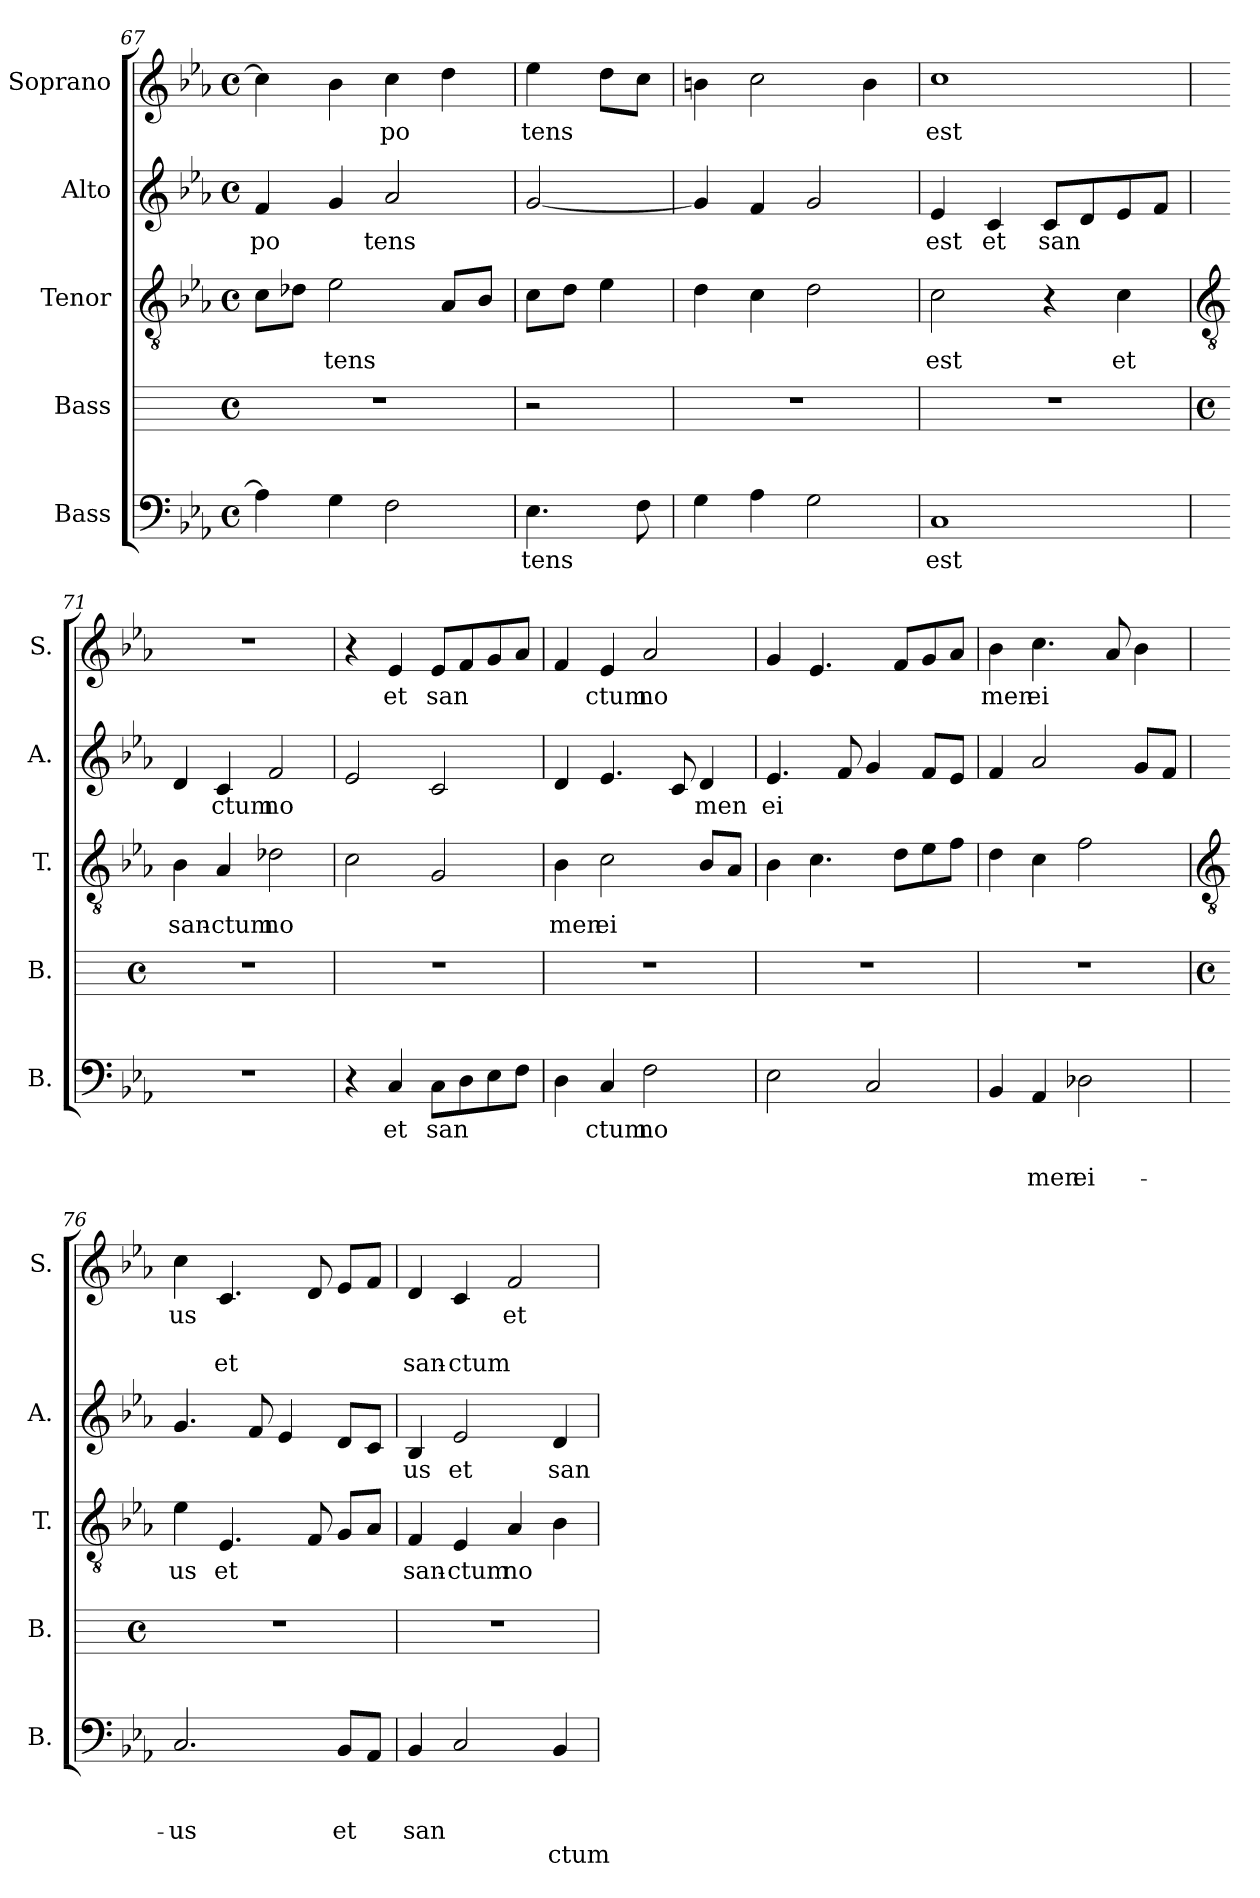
**kern	**text	**text	**text	**text	**kern	**kern	**text	**kern	**text	**kern	**text	**text	**text
*part5	*part5	*part5	*part5	*part5	*part4	*part3	*part3	*part2	*part2	*part1	*part1	*part1	*part1
*staff5	*staff5	*staff5	*staff5	*staff5	*staff4	*staff3	*staff3	*staff2	*staff2	*staff1	*staff1	*staff1	*staff1
*I"Bass	*	*	*	*	*I"Bass	*I"Tenor	*	*I"Alto	*	*I"Soprano	*	*	*
*I'B.	*	*	*	*	*I'B.	*I'T.	*	*I'A.	*	*I'S.	*	*	*
*clefF4	*	*	*	*	*	*clefGv2	*	*clefG2	*	*clefG2	*	*	*
*k[b-e-a-]	*	*	*	*	*	*k[b-e-a-]	*	*k[b-e-a-]	*	*k[b-e-a-]	*	*	*
*E-:	*	*	*	*	*	*E-:	*	*E-:	*	*E-:	*	*	*
*M4/4	*	*	*	*	*M4/4	*M4/4	*	*M4/4	*	*M4/4	*	*	*
*met(c)	*	*	*	*	*met(c)	*met(c)	*	*met(c)	*	*met(c)	*	*	*
=67	=67	=67	=67	=67	=67	=67	=67	=67	=67	=67	=67	=67	=67
!	!	!	!	!	!	!	!	!	!LO:LY:b	!	!	!	!
4A-]	.	.	.	.	1r	8cL	.	4f	po	4cc]	.	.	.
.	.	.	.	.	.	8d-J	.	.	.	.	.	.	.
!	!	!	!	!	!	!	!LO:LY:b	!	!	!	!	!	!
4G	.	.	.	.	.	2e-	tens	4g	.	4b-	.	.	.
!	!	!	!	!	!	!	!	!	!LO:LY:b	!	!LO:LY:b	!	!
2F	.	.	.	.	.	.	.	2a-	tens	4cc	po	.	.
.	.	.	.	.	.	8A-L	.	.	.	4dd	.	.	.
.	.	.	.	.	.	8B-J	.	.	.	.	.	.	.
=68	=68	=68	=68	=68	=68	=68	=68	=68	=68	=68	=68	=68	=68
!	!LO:LY:b	!	!	!	!	!	!	!	!	!	!LO:LY:b	!	!
4.E-	tens	.	.	.	2r	8cL	.	[2g	.	4ee-	tens	.	.
.	.	.	.	.	.	8dJ	.	.	.	.	.	.	.
.	.	.	.	.	.	4e-	.	.	.	8ddL	.	.	.
8F	.	.	.	.	.	.	.	.	.	8ccJ	.	.	.
=69	=69	=69	=69	=69	=69	=69	=69	=69	=69	=69	=69	=69	=69
4G	.	.	.	.	1r	4d	.	4g]	.	4b	.	.	.
4A-	.	.	.	.	.	4c	.	4f	.	2cc	.	.	.
2G	.	.	.	.	.	2d	.	2g	.	.	.	.	.
.	.	.	.	.	.	.	.	.	.	4b	.	.	.
=70	=70	=70	=70	=70	=70	=70	=70	=70	=70	=70	=70	=70	=70
!	!LO:LY:b	!	!	!	!	!	!LO:LY:b	!	!LO:LY:b	!	!LO:LY:b	!	!
1C	est	.	.	.	1r	2c	est	4e-	est	1cc	est	.	.
!	!	!	!	!	!	!	!	!	!LO:LY:b	!	!	!	!
.	.	.	.	.	.	.	.	4c	et	.	.	.	.
!	!	!	!	!	!	!	!	!	!LO:LY:b	!	!	!	!
.	.	.	.	.	.	4r	.	8cL	san	.	.	.	.
.	.	.	.	.	.	.	.	8d	.	.	.	.	.
!	!	!	!	!	!	!	!LO:LY:b	!	!	!	!	!	!
.	.	.	.	.	.	4c	et	8e-	.	.	.	.	.
.	.	.	.	.	.	.	.	8fJ	.	.	.	.	.
!!LO:LB:g=z
=71	=71	=71	=71	=71	=71	=71	=71	=71	=71	=71	=71	=71	=71
*	*	*	*	*	*	*clefGv2	*	*	*	*	*	*	*
*	*	*	*	*	*M4/4	*	*	*	*	*	*	*	*
*	*	*	*	*	*met(c)	*	*	*	*	*	*	*	*
!	!	!	!	!	!	!	!LO:LY:b	!	!	!	!	!	!
1r	.	.	.	.	1r	4B-	san-	4d	.	1r	.	.	.
!	!	!	!	!	!	!	!LO:LY:b	!	!LO:LY:b	!	!	!	!
.	.	.	.	.	.	4A-	-ctum	4c	ctum	.	.	.	.
!	!	!	!	!	!	!	!LO:LY:b	!	!LO:LY:b	!	!	!	!
.	.	.	.	.	.	2d-	no	2f	no	.	.	.	.
=72	=72	=72	=72	=72	=72	=72	=72	=72	=72	=72	=72	=72	=72
4r	.	.	.	.	1r	2c	.	2e-	.	4r	.	.	.
!	!LO:LY:b	!	!	!	!	!	!	!	!	!	!LO:LY:b	!	!
4C	et	.	.	.	.	.	.	.	.	4e-	et	.	.
!	!LO:LY:b	!	!	!	!	!	!	!	!	!	!LO:LY:b	!	!
8CL	san	.	.	.	.	2G	.	2c	.	8e-L	san	.	.
8D	.	.	.	.	.	.	.	.	.	8f	.	.	.
8E-	.	.	.	.	.	.	.	.	.	8g	.	.	.
8FJ	.	.	.	.	.	.	.	.	.	8a-J	.	.	.
=73	=73	=73	=73	=73	=73	=73	=73	=73	=73	=73	=73	=73	=73
!	!	!	!	!	!	!	!LO:LY:b	!	!	!	!	!	!
4D	.	.	.	.	1r	4B-	men	4d	.	4f	.	.	.
!	!LO:LY:b	!	!	!	!	!	!LO:LY:b	!	!	!	!LO:LY:b	!	!
4C	ctum	.	.	.	.	2c	ei	4.e-	.	4e-	ctum	.	.
!	!LO:LY:b	!	!	!	!	!	!	!	!	!	!LO:LY:b	!	!
2F	no	.	.	.	.	.	.	.	.	2a-	no	.	.
.	.	.	.	.	.	.	.	8c	.	.	.	.	.
!	!	!	!	!	!	!	!	!	!LO:LY:b	!	!	!	!
.	.	.	.	.	.	8B-L	.	4d	men	.	.	.	.
.	.	.	.	.	.	8A-J	.	.	.	.	.	.	.
=74	=74	=74	=74	=74	=74	=74	=74	=74	=74	=74	=74	=74	=74
!	!	!	!	!	!	!	!	!	!LO:LY:b	!	!	!	!
2E-	.	.	.	.	1r	4B-	.	4.e-	ei	4g	.	.	.
.	.	.	.	.	.	4.c	.	.	.	4.e-	.	.	.
.	.	.	.	.	.	.	.	8f	.	.	.	.	.
2C	.	.	.	.	.	.	.	4g	.	.	.	.	.
.	.	.	.	.	.	8dL	.	.	.	8fL	.	.	.
.	.	.	.	.	.	8e-	.	8fL	.	8g	.	.	.
.	.	.	.	.	.	8fJ	.	8e-J	.	8a-J	.	.	.
=75	=75	=75	=75	=75	=75	=75	=75	=75	=75	=75	=75	=75	=75
!	!	!	!	!	!	!	!	!	!	!	!LO:LY:b	!	!
4BB-	.	.	.	.	1r	4d	.	4f	.	4b-	men	.	.
!	!	!	!LO:LY:b	!	!	!	!	!	!	!	!LO:LY:b	!	!
4AA-	.	.	men	.	.	4c	.	2a-	.	4.cc	ei	.	.
!	!	!	!LO:LY:b	!	!	!	!	!	!	!	!	!	!
2D-X	.	.	ei-	.	.	2f	.	.	.	.	.	.	.
.	.	.	.	.	.	.	.	.	.	8a-	.	.	.
.	.	.	.	.	.	.	.	8gL	.	4b-	.	.	.
.	.	.	.	.	.	.	.	8fJ	.	.	.	.	.
!!LO:LB:g=z
=76	=76	=76	=76	=76	=76	=76	=76	=76	=76	=76	=76	=76	=76
*	*	*	*	*	*	*clefGv2	*	*	*	*	*	*	*
*	*	*	*	*	*M4/4	*	*	*	*	*	*	*	*
*	*	*	*	*	*met(c)	*	*	*	*	*	*	*	*
!	!	!	!LO:LY:b	!	!	!	!LO:LY:b	!	!	!	!LO:LY:b	!	!
2.C	.	.	-us	.	1r	4e-	us	4.g	.	4cc	us	.	.
!	!	!	!	!	!	!	!LO:LY:b	!	!	!	!	!	!LO:LY:b
.	.	.	.	.	.	4.E-	et	.	.	4.c	.	.	et
.	.	.	.	.	.	.	.	8f	.	.	.	.	.
.	.	.	.	.	.	.	.	4e-	.	.	.	.	.
.	.	.	.	.	.	8F	.	.	.	8d	.	.	.
!	!	!	!LO:LY:b	!	!	!	!	!	!	!	!	!	!
8BB-L	.	.	et	.	.	8GL	.	8dL	.	8e-L	.	.	.
8AA-J	.	.	.	.	.	8A-J	.	8cJ	.	8fJ	.	.	.
=77	=77	=77	=77	=77	=77	=77	=77	=77	=77	=77	=77	=77	=77
!	!	!	!LO:LY:b	!	!	!	!LO:LY:b	!	!LO:LY:b	!	!	!	!LO:LY:b
4BB-	.	.	san	.	1r	4F	san-	4B-	us	4d	.	.	san-
!	!	!	!	!	!	!	!LO:LY:b	!	!LO:LY:b	!	!	!	!LO:LY:b
2C	.	.	.	.	.	4E-	-ctum	2e-	et	4c	.	.	-ctum
!	!	!	!	!	!	!	!LO:LY:b	!	!	!	!LO:LY:b	!	!
.	.	.	.	.	.	4A-	no	.	.	2f	et	.	.
!	!	!	!	!LO:LY:b	!	!	!	!	!LO:LY:b	!	!	!	!
4BB-	.	.	.	ctum	.	4B-	.	4d	san-	.	.	.	.
=	=	=	=	=	=	=	=	=	=	=	=	=	=
*-	*-	*-	*-	*-	*-	*-	*-	*-	*-	*-	*-	*-	*-
